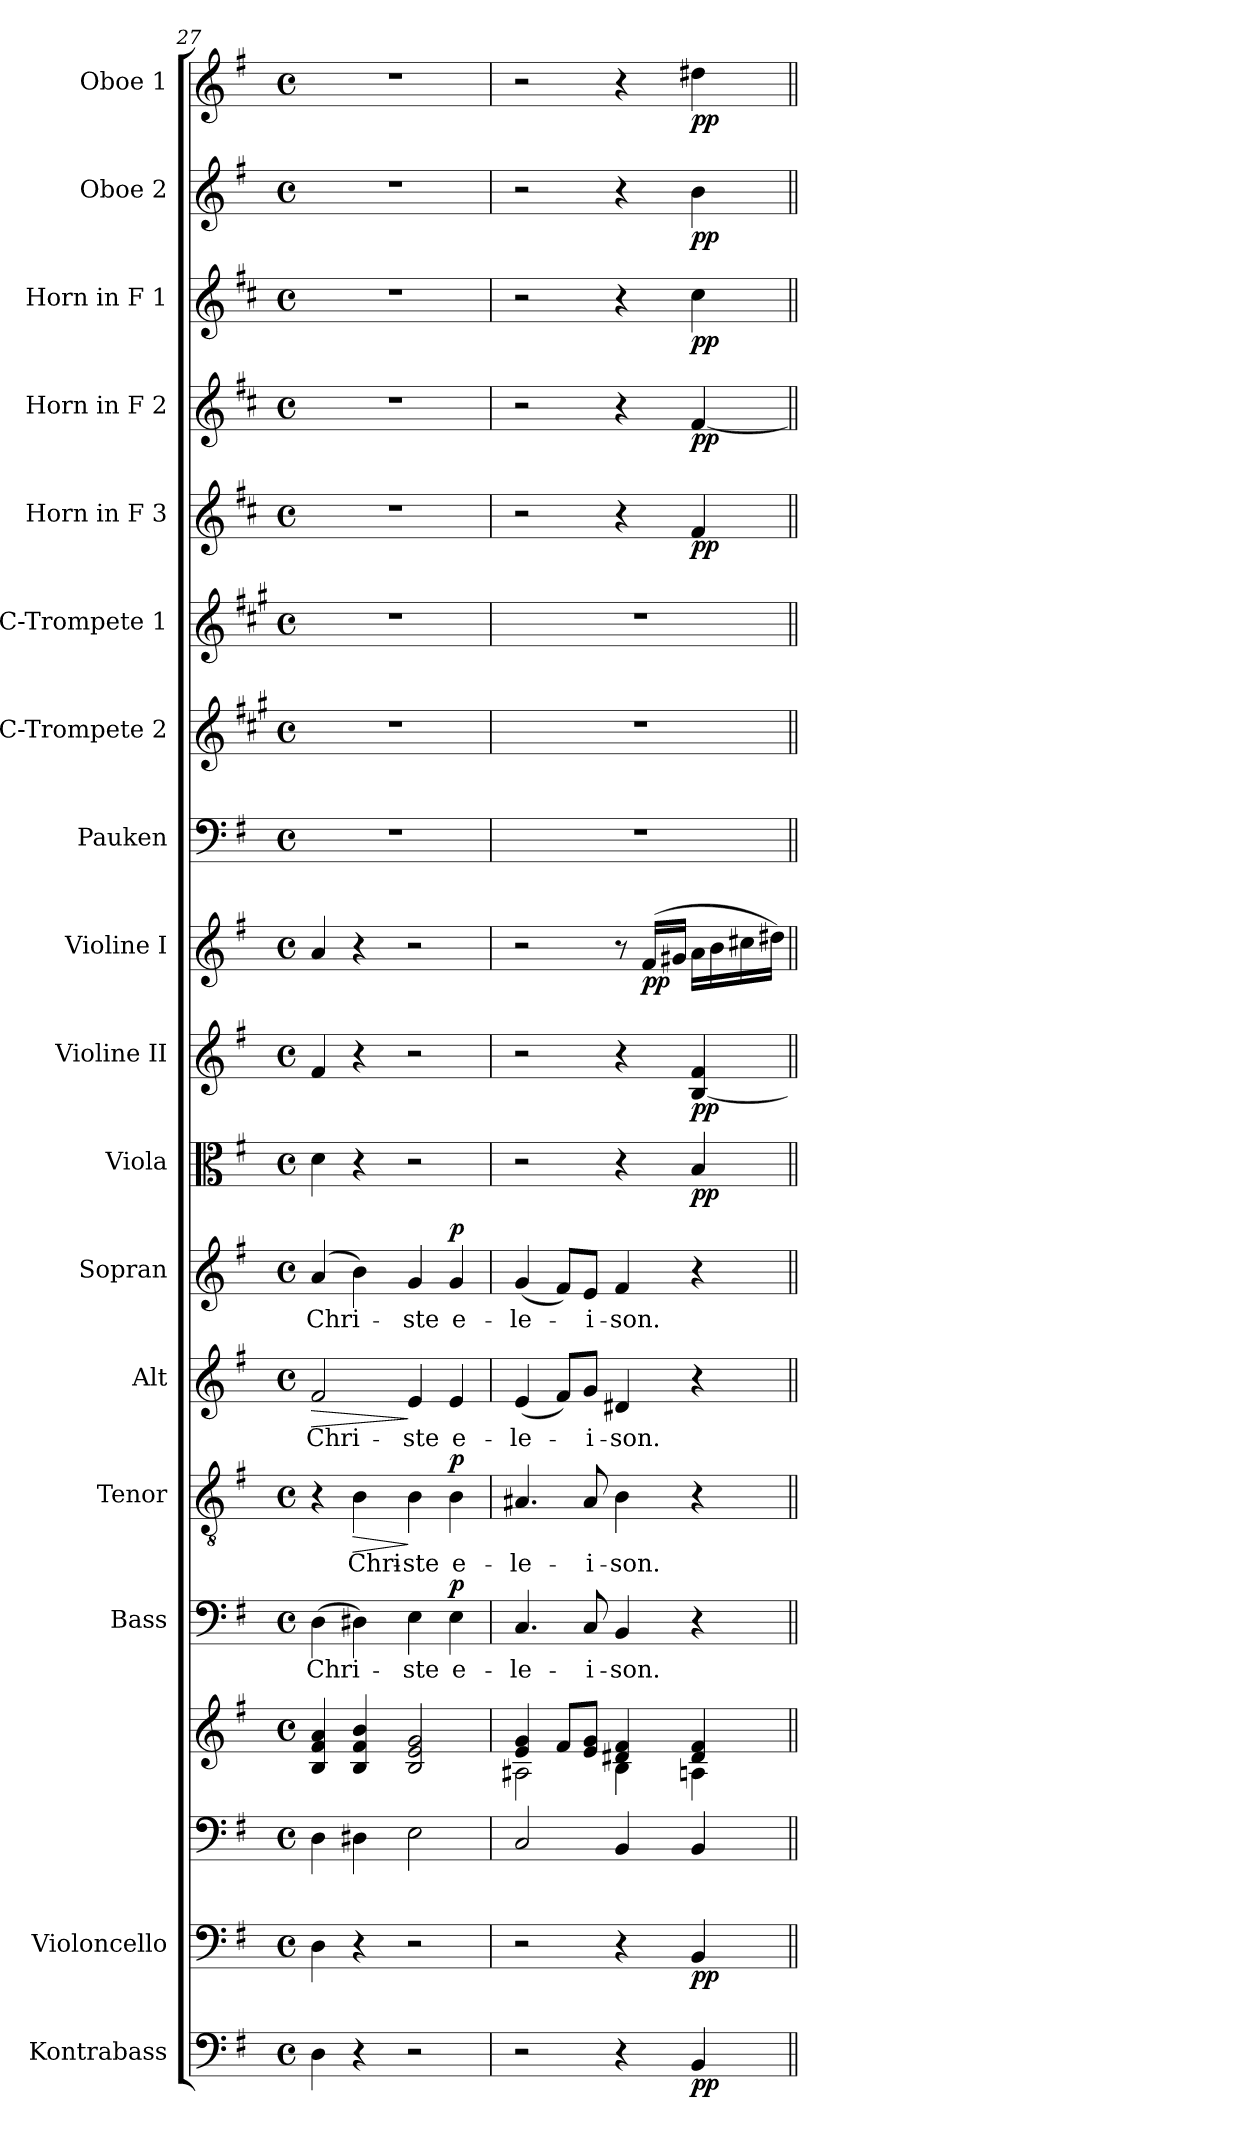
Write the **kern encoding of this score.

**kern	**dynam	**kern	**dynam	**kern	**kern	**kern	**text	**dynam	**kern	**text	**dynam	**kern	**text	**dynam	**kern	**text	**dynam	**kern	**dynam	**kern	**dynam	**kern	**dynam	**kern	**kern	**kern	**kern	**dynam	**kern	**dynam	**kern	**dynam	**kern	**dynam	**kern	**dynam
*part18	*part18	*part17	*part17	*part16	*part16	*part15	*part15	*part15	*part14	*part14	*part14	*part13	*part13	*part13	*part12	*part12	*part12	*part11	*part11	*part10	*part10	*part9	*part9	*part8	*part7	*part6	*part5	*part5	*part4	*part4	*part3	*part3	*part2	*part2	*part1	*part1
*staff19	*staff19	*staff18	*staff18	*staff17	*staff16	*staff15	*staff15	*staff15	*staff14	*staff14	*staff14	*staff13	*staff13	*staff13	*staff12	*staff12	*staff12	*staff11	*staff11	*staff10	*staff10	*staff9	*staff9	*staff8	*staff7	*staff6	*staff5	*staff5	*staff4	*staff4	*staff3	*staff3	*staff2	*staff2	*staff1	*staff1
*I"Kontrabass	*	*I"Violoncello	*	*	*	*I"Bass	*	*	*I"Tenor	*	*	*I"Alt	*	*	*I"Sopran	*	*	*I"Viola	*	*I"Violine II	*	*I"Violine I	*	*I"Pauken	*I"C-Trompete 2	*I"C-Trompete 1	*I"Horn in F 3	*	*I"Horn in F 2	*	*I"Horn in F 1	*	*I"Oboe 2	*	*I"Oboe 1	*
*I'Kb.	*	*I'Vc.	*	*	*	*I'B.	*	*	*I'T.	*	*	*I'A.	*	*	*I'S.	*	*	*I'Vla.	*	*I'Vl. II	*	*I'Vl. I	*	*I'Pk.	*I'C Trp. 2	*I'C Trp. 1	*	*	*	*	*	*	*I'Ob. 2	*	*I'Ob. 1	*
*clefF4	*	*clefF4	*	*clefF4	*clefG2	*clefF4	*	*	*clefGv2	*	*	*clefG2	*	*	*clefG2	*	*	*clefC3	*	*clefG2	*	*clefG2	*	*clefF4	*clefG2	*clefG2	*clefG2	*	*clefG2	*	*clefG2	*	*clefG2	*	*clefG2	*
*ITrd7c12	*	*	*	*	*	*	*	*	*	*	*	*	*	*	*	*	*	*	*	*	*	*	*	*	*ITrd1c2	*ITrd1c2	*ITrd4c7	*	*ITrd4c7	*	*ITrd4c7	*	*	*	*	*
*k[f#]	*	*k[f#]	*	*k[f#]	*k[f#]	*k[f#]	*	*	*k[f#]	*	*	*k[f#]	*	*	*k[f#]	*	*	*k[f#]	*	*k[f#]	*	*k[f#]	*	*k[f#]	*k[f#]	*k[f#]	*k[f#]	*	*k[f#]	*	*k[f#]	*	*k[f#]	*	*k[f#]	*
*G:	*	*G:	*	*G:	*G:	*G:	*	*	*G:	*	*	*G:	*	*	*G:	*	*	*G:	*	*G:	*	*G:	*	*G:	*G:	*G:	*G:	*	*G:	*	*G:	*	*G:	*	*G:	*
*M4/4	*	*M4/4	*	*M4/4	*M4/4	*M4/4	*	*	*M4/4	*	*	*M4/4	*	*	*M4/4	*	*	*M4/4	*	*M4/4	*	*M4/4	*	*M4/4	*M4/4	*M4/4	*M4/4	*	*M4/4	*	*M4/4	*	*M4/4	*	*M4/4	*
*met(c)	*	*met(c)	*	*met(c)	*met(c)	*met(c)	*	*	*met(c)	*	*	*met(c)	*	*	*met(c)	*	*	*met(c)	*	*met(c)	*	*met(c)	*	*met(c)	*met(c)	*met(c)	*met(c)	*	*met(c)	*	*met(c)	*	*met(c)	*	*met(c)	*
=27	=27	=27	=27	=27	=27	=27	=27	=27	=27	=27	=27	=27	=27	=27	=27	=27	=27	=27	=27	=27	=27	=27	=27	=27	=27	=27	=27	=27	=27	=27	=27	=27	=27	=27	=27	=27
!	!	!	!	!	!	!	!LO:LY:b	!	!	!	!	!	!LO:LY:b	!LO:HP:b	!	!LO:LY:b	!	!	!	!	!	!	!	!	!	!	!	!	!	!	!	!	!	!	!	!
4DD\	.	4D\	.	4D\	4B/ 4f#/ 4a/	(>4D\	Chri-	.	4r	.	.	2f#/	Chri-	>	(4a/	Chri-	.	4d\	.	4f#/	.	4a/	.	1r	1r	1r	1r	.	1r	.	1r	.	1r	.	1r	.
!	!	!	!	!	!	!	!	!	!	!LO:LY:b	!LO:HP:b	!	!	!	!	!	!	!	!	!	!	!	!	!	!	!	!	!	!	!	!	!	!	!	!	!
4r	.	4r	.	4D#X\	4B/ 4f#/ 4b/	4D#X\)	.	.	4B\	Chri-	>	.	.	.	4b\)	.	.	4r	.	4r	.	4r	.	.	.	.	.	.	.	.	.	.	.	.	.	.
!	!	!	!	!	!	!	!LO:LY:b	!	!	!LO:LY:b	!	!	!LO:LY:b	!	!	!LO:LY:b	!	!	!	!	!	!	!	!	!	!	!	!	!	!	!	!	!	!	!	!
2r	.	2r	.	2E\	2B/ 2e/ 2g/	4E\	-ste	.	4B\	-ste	]	4e/	-ste	]	4g/	-ste	.	2r	.	2r	.	2r	.	.	.	.	.	.	.	.	.	.	.	.	.	.
!	!	!	!	!	!	!	!LO:LY:b	!LO:DY:a	!	!LO:LY:b	!LO:DY:a	!	!LO:LY:b	!	!	!LO:LY:b	!LO:DY:a	!	!	!	!	!	!	!	!	!	!	!	!	!	!	!	!	!	!	!
.	.	.	.	.	.	4E\	e-	p	4B\	e-	p	4e/	e-	.	4g/	e-	p	.	.	.	.	.	.	.	.	.	.	.	.	.	.	.	.	.	.	.
=28	=28	=28	=28	=28	=28	=28	=28	=28	=28	=28	=28	=28	=28	=28	=28	=28	=28	=28	=28	=28	=28	=28	=28	=28	=28	=28	=28	=28	=28	=28	=28	=28	=28	=28	=28	=28
*	*	*	*	*	*^	*	*	*	*	*	*	*	*	*	*	*	*	*	*	*	*	*	*	*	*	*	*	*	*	*	*	*	*	*	*	*
!	!	!	!	!	!	!	!	!LO:LY:b	!	!	!LO:LY:b	!	!	!LO:LY:b	!	!	!LO:LY:b	!	!	!	!	!	!	!	!	!	!	!	!	!	!	!	!	!	!	!	!
2r	.	2r	.	2C/	4e/ 4g/	2A#X\	4.C/	-le-	.	4.A#X/	-le-	.	(<4e/	-le-	.	(<4g/	-le-	.	2r	.	2r	.	2r	.	1r	1r	1r	2r	.	2r	.	2r	.	2r	.	2r	.
.	.	.	.	.	8f#/L	.	.	.	.	.	.	.	8f#/L)	.	.	8f#/L)	.	.	.	.	.	.	.	.	.	.	.	.	.	.	.	.	.	.	.	.	.
!	!	!	!	!	!	!	!	!LO:LY:b	!	!	!LO:LY:b	!	!	!LO:LY:b	!	!	!LO:LY:b	!	!	!	!	!	!	!	!	!	!	!	!	!	!	!	!	!	!	!	!
.	.	.	.	.	8e/ 8g/J	.	8C/	-i-	.	8A#/	-i-	.	8g/J	-i-	.	8e/J	-i-	.	.	.	.	.	.	.	.	.	.	.	.	.	.	.	.	.	.	.	.
!	!	!	!	!	!	!	!	!LO:LY:b	!	!	!LO:LY:b	!	!	!LO:LY:b	!	!	!LO:LY:b	!	!	!	!	!	!	!	!	!	!	!	!	!	!	!	!	!	!	!	!
4r	.	4r	.	4BB/	4d#X/ 4f#/	4B\	4BB/	-son.	.	4B\	-son.	.	4d#X/	-son.	.	4f#/	-son.	.	4r	.	4r	.	8r	.	.	.	.	4r	.	4r	.	4r	.	4r	.	4r	.
!	!	!	!	!	!	!	!	!	!	!	!	!	!	!	!	!	!	!	!	!	!	!	!	!LO:DY:b	!	!	!	!	!	!	!	!	!	!	!	!	!
.	.	.	.	.	.	.	.	.	.	.	.	.	.	.	.	.	.	.	.	.	.	.	(>16f#/LL	pp	.	.	.	.	.	.	.	.	.	.	.	.	.
.	.	.	.	.	.	.	.	.	.	.	.	.	.	.	.	.	.	.	.	.	.	.	16g#X/JJ	.	.	.	.	.	.	.	.	.	.	.	.	.	.
!	!LO:DY:b	!	!LO:DY:b	!	!	!	!	!	!	!	!	!	!	!	!	!	!	!	!	!LO:DY:b	!	!LO:DY:b	!	!	!	!	!	!	!LO:DY:b	!	!LO:DY:b	!	!LO:DY:b	!	!LO:DY:b	!	!LO:DY:b
4BBB/	pp	4BB/	pp	4BB/	4d#/ 4f#/	4An\	4r	.	.	4r	.	.	4r	.	.	4r	.	.	4B/	pp	[4B/ 4f#/	pp	16a\LL	.	.	.	.	4B/	pp	[4B/	pp	4f#\	pp	4b\	pp	4dd#X\	pp
.	.	.	.	.	.	.	.	.	.	.	.	.	.	.	.	.	.	.	.	.	.	.	16b\	.	.	.	.	.	.	.	.	.	.	.	.	.	.
.	.	.	.	.	.	.	.	.	.	.	.	.	.	.	.	.	.	.	.	.	.	.	16cc#X\	.	.	.	.	.	.	.	.	.	.	.	.	.	.
.	.	.	.	.	.	.	.	.	.	.	.	.	.	.	.	.	.	.	.	.	.	.	16dd#X\JJ)	.	.	.	.	.	.	.	.	.	.	.	.	.	.
*	*	*	*	*	*v	*v	*	*	*	*	*	*	*	*	*	*	*	*	*	*	*	*	*	*	*	*	*	*	*	*	*	*	*	*	*	*	*
=||	=||	=||	=||	=||	=||	=||	=||	=||	=||	=||	=||	=||	=||	=||	=||	=||	=||	=||	=||	=||	=||	=||	=||	=||	=||	=||	=||	=||	=||	=||	=||	=||	=||	=||	=||	=||
*-	*-	*-	*-	*-	*-	*-	*-	*-	*-	*-	*-	*-	*-	*-	*-	*-	*-	*-	*-	*-	*-	*-	*-	*-	*-	*-	*-	*-	*-	*-	*-	*-	*-	*-	*-	*-
